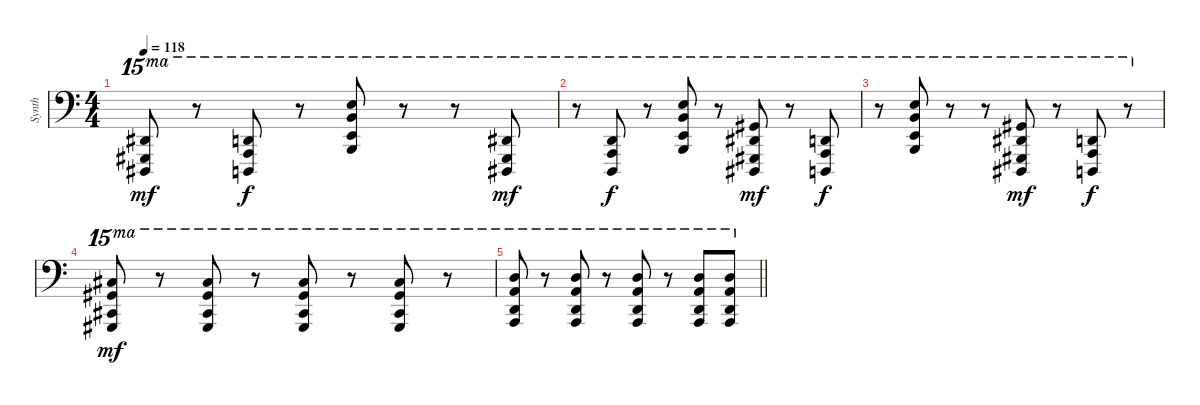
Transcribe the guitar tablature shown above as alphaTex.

\track ("Synth" "Synth") {instrument tremolostrings}
\staff {score}
\tuning (D4 Bb3 F3 Bb2 F2 Bb1) {hide}
\ts (4 4)
\tempo 118
\clef f4
\ks c
(5.2 3.3 5.4).8{ot 15ma dy mf} r.8{ot 15ma} (4.2 4.3 4.4).8{ot 15ma dy f} r.8{ot 15ma} (14.1 13.2 11.3 13.4).8{ot 15ma} r.8{ot 15ma} r.8{ot 15ma} (5.2 3.3 5.4).8{ot 15ma dy mf} |
r.8{ot 15ma} (4.2 4.3 4.4).8{ot 15ma dy f} r.8{ot 15ma} (14.1 13.2 11.3 13.4).8{ot 15ma} r.8{ot 15ma} (6.1 5.2 3.3 5.4).8{ot 15ma dy mf} r.8{ot 15ma} (4.2 4.3 4.4).8{ot 15ma dy f} |
r.8{ot 15ma} (14.1 13.2 11.3 13.4).8{ot 15ma} r.8{ot 15ma} r.8{ot 15ma} (6.1 5.2 3.3 5.4).8{ot 15ma dy mf} r.8{ot 15ma} (4.2 4.3 4.4).8{ot 15ma dy f} r.8{ot 15ma} |
(11.1 10.2 8.3 10.4).8{ot 15ma dy mf} r.8{ot 15ma} (11.1 10.2 8.3 10.4).8{ot 15ma} r.8{ot 15ma} (11.1 10.2 8.3 10.4).8{ot 15ma} r.8{ot 15ma} (11.1 10.2 8.3 10.4).8{ot 15ma} r.8{ot 15ma} |
\barLineRight lightlight
(12.1 11.2 9.3 11.4).8{ot 15ma} r.8{ot 15ma} (12.1 11.2 9.3 11.4).8{ot 15ma} r.8{ot 15ma} (12.1 11.2 9.3 11.4).8{ot 15ma} r.8{ot 15ma} (12.1 11.2 9.3 11.4).8{ot 15ma} (12.1 11.2 9.3 11.4).8{ot 15ma}
